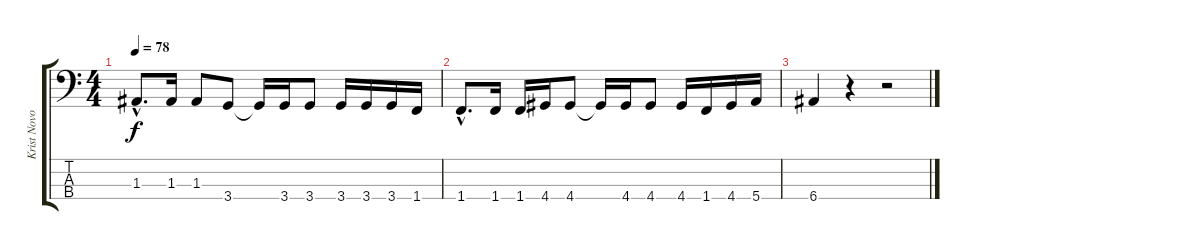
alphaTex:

\track ("Krist Novoselic : Bass" "Krist Novo") {instrument electricbassfinger}
\staff {score tabs}
\tuning (G2 D2 A1 E1) {hide}
\ts (4 4)
\tempo 78
\clef f4
\ks c
1.3{hac}.8{d dy f} 1.3.16 1.3.8 3.4.8 3.4{t}.16 3.4.16 3.4.8 3.4.16 3.4.16 3.4.16 1.4.16 |
1.4{hac}.8{d} 1.4.16 1.4.16 4.4.16 4.4.8 4.4{t}.16 4.4.16 4.4.8 4.4.16 1.4.16 4.4.16 5.4.16 |
6.4.4 r.4 r.2
